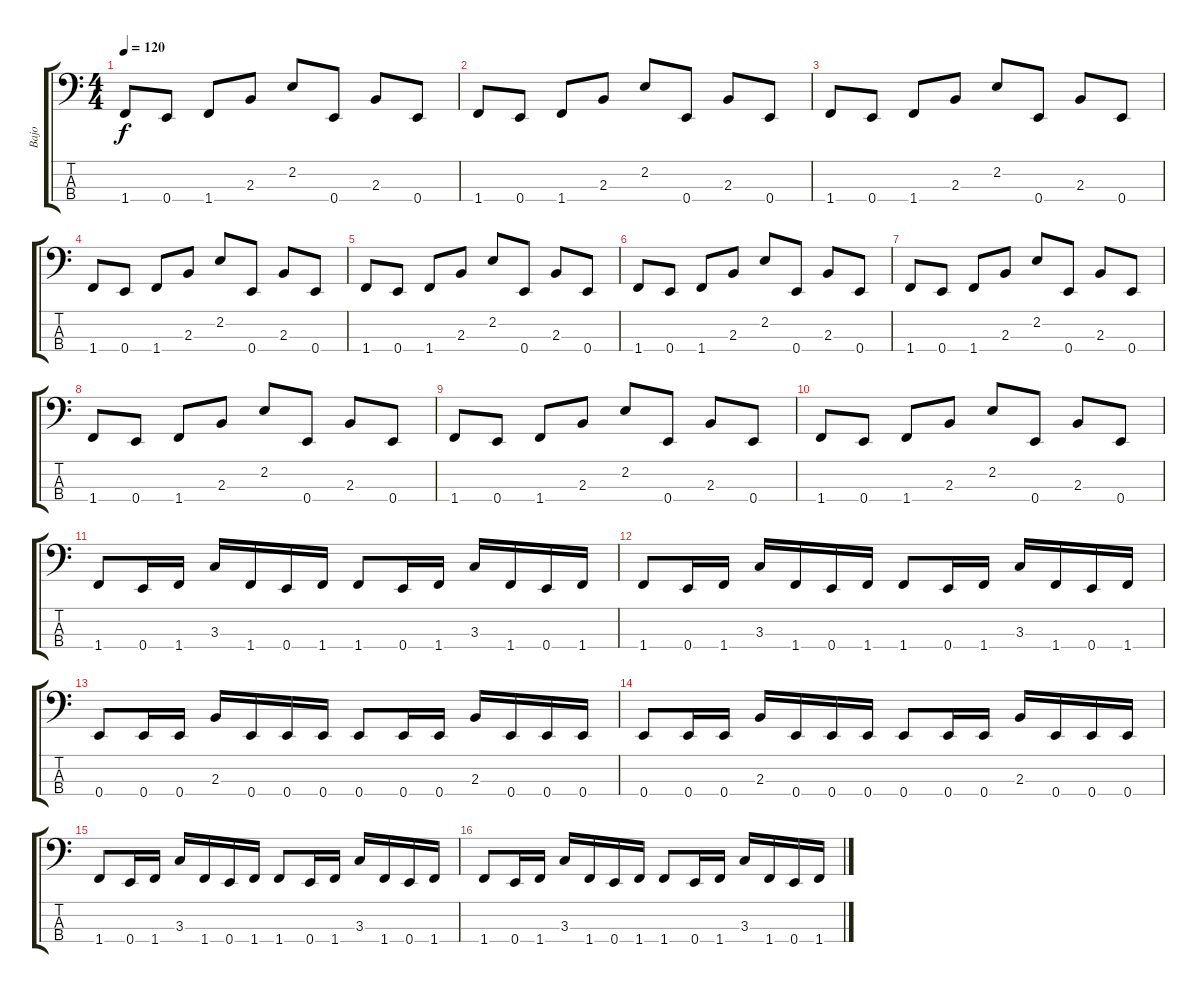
\track ("Bajo" "Bajo") {instrument electricbasspick}
\staff {score tabs}
\tuning (G2 D2 A1 E1) {hide}
\ts (4 4)
\tempo 120
\clef f4
\ks c
1.4.8{dy f} 0.4.8 1.4.8 2.3.8 2.2.8 0.4.8 2.3.8 0.4.8 |
1.4.8 0.4.8 1.4.8 2.3.8 2.2.8 0.4.8 2.3.8 0.4.8 |
1.4.8 0.4.8 1.4.8 2.3.8 2.2.8 0.4.8 2.3.8 0.4.8 |
1.4.8 0.4.8 1.4.8 2.3.8 2.2.8 0.4.8 2.3.8 0.4.8 |
1.4.8 0.4.8 1.4.8 2.3.8 2.2.8 0.4.8 2.3.8 0.4.8 |
1.4.8 0.4.8 1.4.8 2.3.8 2.2.8 0.4.8 2.3.8 0.4.8 |
1.4.8 0.4.8 1.4.8 2.3.8 2.2.8 0.4.8 2.3.8 0.4.8 |
1.4.8 0.4.8 1.4.8 2.3.8 2.2.8 0.4.8 2.3.8 0.4.8 |
1.4.8 0.4.8 1.4.8 2.3.8 2.2.8 0.4.8 2.3.8 0.4.8 |
1.4.8 0.4.8 1.4.8 2.3.8 2.2.8 0.4.8 2.3.8 0.4.8 |
1.4.8 0.4.16 1.4.16 3.3.16 1.4.16 0.4.16 1.4.16 1.4.8 0.4.16 1.4.16 3.3.16 1.4.16 0.4.16 1.4.16 |
1.4.8 0.4.16 1.4.16 3.3.16 1.4.16 0.4.16 1.4.16 1.4.8 0.4.16 1.4.16 3.3.16 1.4.16 0.4.16 1.4.16 |
0.4.8 0.4.16 0.4.16 2.3.16 0.4.16 0.4.16 0.4.16 0.4.8 0.4.16 0.4.16 2.3.16 0.4.16 0.4.16 0.4.16 |
0.4.8 0.4.16 0.4.16 2.3.16 0.4.16 0.4.16 0.4.16 0.4.8 0.4.16 0.4.16 2.3.16 0.4.16 0.4.16 0.4.16 |
1.4.8 0.4.16 1.4.16 3.3.16 1.4.16 0.4.16 1.4.16 1.4.8 0.4.16 1.4.16 3.3.16 1.4.16 0.4.16 1.4.16 |
1.4.8 0.4.16 1.4.16 3.3.16 1.4.16 0.4.16 1.4.16 1.4.8 0.4.16 1.4.16 3.3.16 1.4.16 0.4.16 1.4.16
